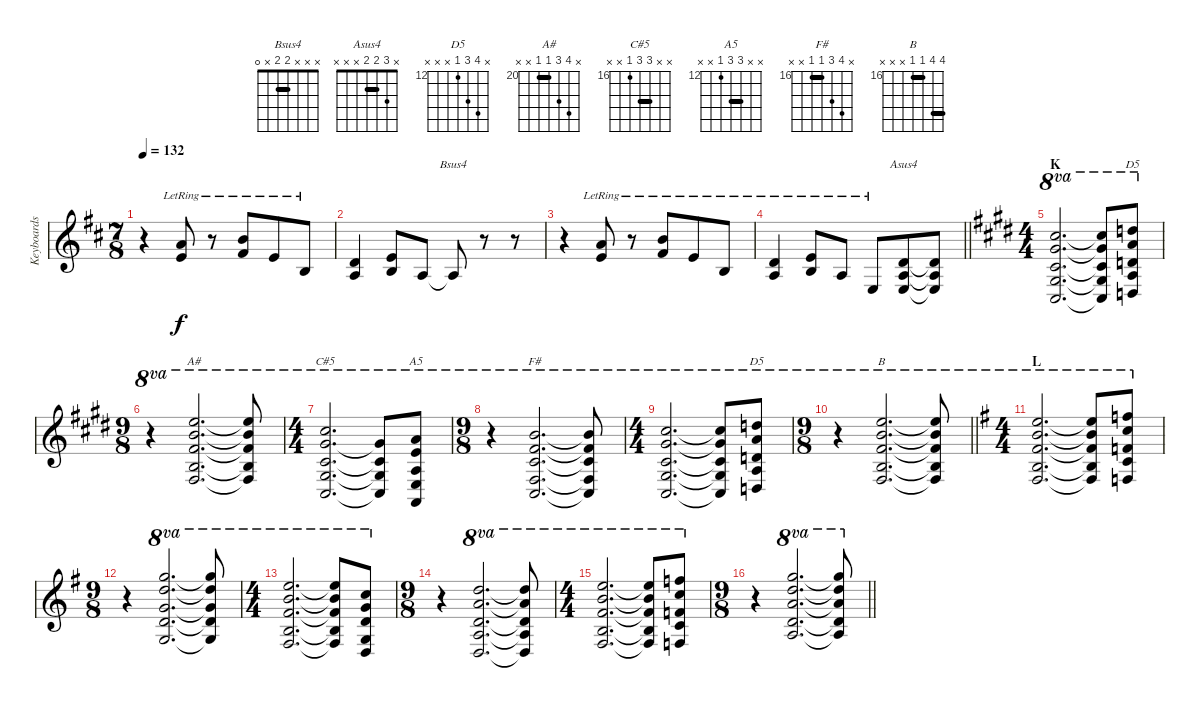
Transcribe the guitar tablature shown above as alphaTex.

\track ("Keyboards (high register)" "Keyboards ") {instrument acousticgrandpiano}
\staff {score}
\tuning (E4 B3 G3 D3 A2 E2 B1) {hide}
\chord ("Bsus4" x x x 2 2 x 0) {barre 2}
\chord ("Asus4" x 3 2 2 x x x) {barre 2}
\chord ("D5" x x 19 19 17 x x) {firstfret 17 barre 19}
\chord ("A#" x 23 22 20 20 x x) {firstfret 20 barre 20}
\chord ("C#5" x x 18 18 16 x x) {firstfret 16 barre 18}
\chord ("A5" x x 14 14 12 x x) {firstfret 12 barre 14}
\chord ("F#" x 19 18 16 16 x x) {firstfret 16 barre 16}
\chord ("D5" x 15 14 12 x x x) {firstfret 12}
\chord ("B" 19 19 16 16 x x x) {firstfret 16 barre (16 19)}
\ts (7 8)
\tempo 132
\clef g2
\ks bminor
r.4{dy f} (5.1{lr} 5.2{lr}).8 r.8 (7.1{lr} 7.2{lr}).8 5.2{lr}.8 4.3{lr}.8 |
(7.3 7.4).4 (9.3 9.4).8 7.4.8 7.4{t}.8{ch "Bsus4"} r.8 r.8 |
r.4 (5.1{lr} 5.2{lr}).8 r.8 (7.1{lr} 7.2{lr}).8 5.2{lr}.8 4.3{lr}.8 |
\barLineRight lightlight
(7.3{lr} 7.4{lr}).4 (9.3{lr} 9.4{lr}).8 7.4{lr}.8 2.4{lr}.8 (3.2 2.3 2.4).8{ch "Asus4"} (3.2{t} 2.3{t} 2.4{t}).8 |
\ts (4 4)
\section ("" "K")
\ks c#minor
(21.1 21.2 18.3 18.4 16.5).2{d ot 8va volume 8 instrument rockorgan} (21.1{t} 21.2{t} 18.3{t} 18.4{t} 16.5{t}).8{ot 8va} (22.1 22.2 19.3 19.4 17.5).8{ch "D5" ot 8va} |
\ts (9 8)
r.4{ot 8va} (24.1 24.2 23.3 21.4 21.5).2{d ch "A#" ot 8va} (24.1{t} 24.2{t} 23.3{t} 21.4{t} 21.5{t}).8{ot 8va} |
\ts (4 4)
(21.1 21.2 18.3 18.4 16.5).2{d ch "C#5" ot 8va} (21.2{t} 18.3{t} 18.4{t} 16.5{t}).8{ot 8va} (17.1 17.2 14.3 14.4 12.5).8{ch "A5" ot 8va} |
\ts (9 8)
r.4{ot 8va} (19.1 19.2 18.3 16.4 16.5).2{d ch "F#" ot 8va} (19.1{t} 19.2{t} 18.3{t} 16.4{t} 16.5{t}).8{ot 8va} |
\ts (4 4)
(21.1 21.2 18.3 18.4 16.5).2{d ot 8va} (21.1{t} 21.2{t} 18.3{t} 18.4{t} 16.5{t}).8{ot 8va} (22.1 22.2 19.3 19.4 17.5).8{ch "D5" ot 8va} |
\ts (9 8)
\barLineRight lightlight
r.4{ot 8va} (24.1 24.2 23.3 21.4 21.5).2{d ch "B" ot 8va} (24.1{t} 24.2{t} 23.3{t} 21.4{t} 21.5{t}).8{ot 8va} |
\ts (4 4)
\section ("" "L")
\ks eminor
(24.1 24.2 23.3 21.4 21.5).2{d ot 8va} (24.1{t} 24.2{t} 23.3{t} 21.4{t} 21.5{t}).8{ot 8va} (25.1 25.2 22.3 22.4 20.5).8{ot 8va} |
\ts (9 8)
r.4 (27.1 27.2 24.3 24.4 22.5).2{d ot 8va} (27.1{t} 27.2{t} 24.3{t} 24.4{t} 22.5{t}).8{ot 8va} |
\ts (4 4)
(24.1 24.2 23.3 21.4 21.5).2{d ot 8va} (24.1{t} 24.2{t} 23.3{t} 21.4{t} 21.5{t}).8{ot 8va} (20.1 20.2 19.3 17.4 17.5).8{ot 8va} |
\ts (9 8)
r.4 (22.1 22.2 19.3 19.4 17.5).2{d ot 8va} (22.1{t} 22.2{t} 19.3{t} 19.4{t} 17.5{t}).8{ot 8va} |
\ts (4 4)
(24.1 24.2 23.3 21.4 21.5).2{d ot 8va} (24.1{t} 24.2{t} 23.3{t} 21.4{t} 21.5{t}).8{ot 8va} (25.1 25.2 22.3 22.4 20.5).8{ot 8va} |
\ts (9 8)
\barLineRight lightlight
r.4 (27.1 27.2 26.3 24.4 24.5).2{d ot 8va} (27.1{t} 27.2{t} 26.3{t} 24.4{t} 24.5{t}).8{ot 8va}
